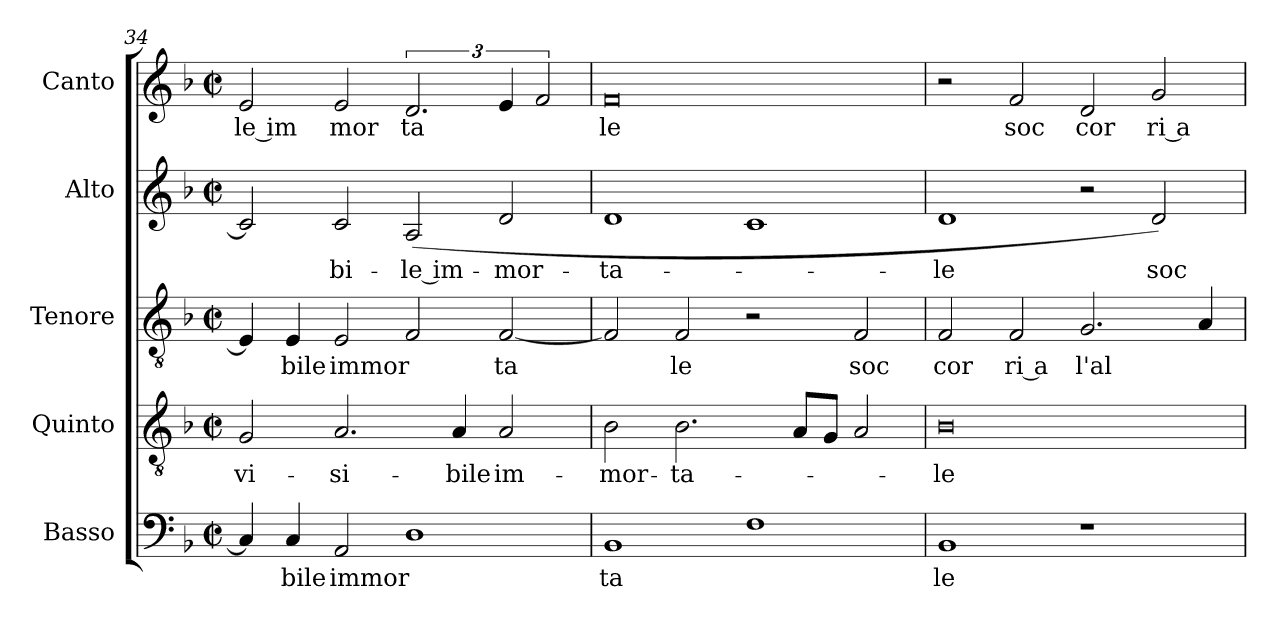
**kern	**text	**kern	**text	**kern	**text	**kern	**text	**kern	**text
*part5	*part5	*part4	*part4	*part3	*part3	*part2	*part2	*part1	*part1
*staff5	*staff5	*staff4	*staff4	*staff3	*staff3	*staff2	*staff2	*staff1	*staff1
*I"Basso	*	*I"Quinto	*	*I"Tenore	*	*I"Alto	*	*I"Canto	*
*clefF4	*	*clefGv2	*	*clefGv2	*	*clefG2	*	*clefG2	*
*k[b-]	*	*k[b-]	*	*k[b-]	*	*k[b-]	*	*k[b-]	*
*F:	*	*F:	*	*F:	*	*F:	*	*F:	*
*M2/2	*	*M2/2	*	*M2/2	*	*M2/2	*	*M2/2	*
*met(c|)	*	*met(c|)	*	*met(c|)	*	*met(c|)	*	*met(c|)	*
=34	=34	=34	=34	=34	=34	=34	=34	=34	=34
!	!	!	!LO:LY:b:cj	!	!	!	!	!	!LO:LY:b:rj
4C/]	.	2G/	-vi-	4E/]	.	2c/]	.	2e/	le im
!	!LO:LY:b:cj	!	!	!	!LO:LY:b:cj	!	!	!	!
4C/	bile	.	.	4E/	bile	.	.	.	.
!	!LO:LY:b	!	!LO:LY:b:cj	!	!LO:LY:b	!	!LO:LY:b:cj	!	!LO:LY:b:cj
2AA/	immor	2.A/	-si-	2E/	immor	2c/	-bi-	2e/	mor
!	!	!	!	!	!	!	!LO:LY:b:rj	!	!LO:LY:b:cj
1D	.	.	.	2F/)	.	(<2A/	-le im-	3.d/	ta
!	!	!	!LO:LY:b:cj	!	!	!	!	!	!
.	.	4A/	-bile	.	.	.	.	.	.
!	!	!	!LO:LY:b	!	!LO:LY:b:cj	!	!LO:LY:b:cj	!	!
.	.	2A/	im-	[<2F/	ta	2d/	-mor-	6e/	.
.	.	.	.	.	.	.	.	3f/	.
=35	=35	=35	=35	=35	=35	=35	=35	=35	=35
!	!LO:LY:b:cj	!	!LO:LY:b:cj	!	!	!	!LO:LY:b:cj	!	!LO:LY:b:cj
1BB-	ta	2B-\	-mor-	2F/]	.	1d	-ta-	0f	le
!	!	!	!LO:LY:b:cj	!	!LO:LY:b:cj	!	!	!	!
.	.	2.B-\	-ta-	2F/	le	.	.	.	.
1F	.	.	.	2r	.	1c	.	.	.
.	.	8A/L	.	.	.	.	.	.	.
.	.	8G/J	.	.	.	.	.	.	.
!	!	!	!	!	!LO:LY:b:cj	!	!	!	!
.	.	2A/	.	2F/	soc	.	.	.	.
!!LO:PB:g=z
=36	=36	=36	=36	=36	=36	=36	=36	=36	=36
!	!LO:LY:b:cj	!	!LO:LY:b:cj	!	!LO:LY:b:cj	!	!LO:LY:b:cj	!	!
1BB-	le	0B-	-le	2F/	cor	1d	-le	2r	.
!	!	!	!	!	!LO:LY:b:rj	!	!	!	!LO:LY:b:cj
.	.	.	.	2F/	ri a	.	.	2f/	soc
!	!	!	!	!	!LO:LY:b	!	!	!	!LO:LY:b:cj
1r	.	.	.	2.G/	l'al	2r	.	2d/	cor
!	!	!	!	!	!	!	!LO:LY:b:cj	!	!LO:LY:b:rj
.	.	.	.	.	.	2d/)	soc-	(<2g/	ri a
.	.	.	.	4A/	.	.	.	.	.
=	=	=	=	=	=	=	=	=	=
*-	*-	*-	*-	*-	*-	*-	*-	*-	*-
